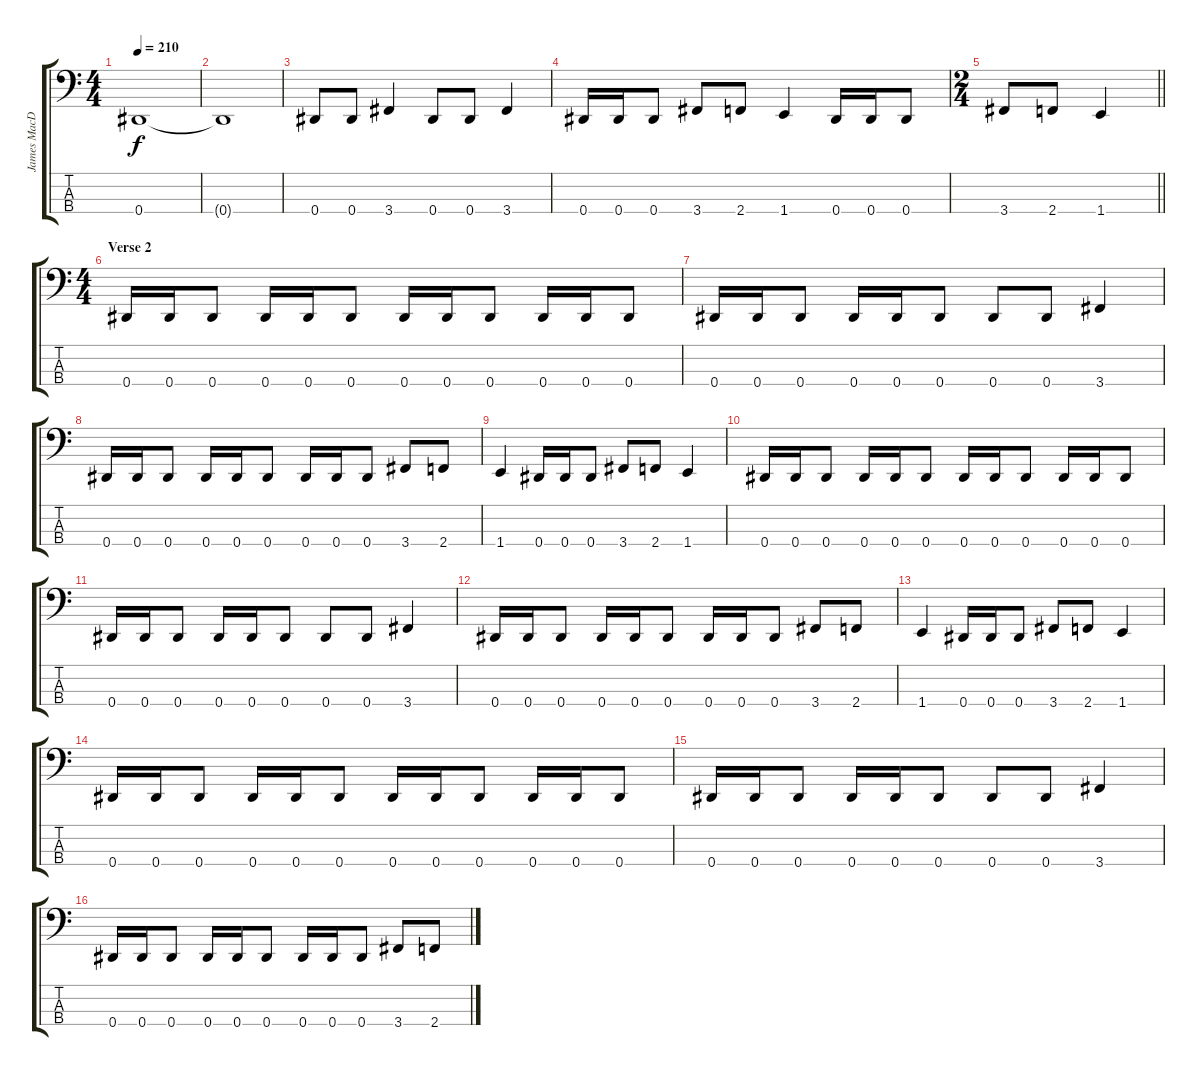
\track ("James MacDonough" "James MacD") {instrument electricbasspick}
\staff {score tabs}
\tuning (Gb2 Db2 Ab1 Eb1) {hide}
\ts (4 4)
\tempo 210
\clef f4
\ks c
0.4{t}.1{dy f} |
0.4{t}.1 |
0.4.8 0.4.8 3.4.4 0.4.8 0.4.8 3.4.4 |
0.4.16 0.4.16 0.4.8 3.4.8 2.4.8 1.4.4 0.4.16 0.4.16 0.4.8 |
\ts (2 4)
\barLineRight lightlight
3.4.8 2.4.8 1.4.4 |
\ts (4 4)
\section ("" "Verse 2")
0.4.16 0.4.16 0.4.8 0.4.16 0.4.16 0.4.8 0.4.16 0.4.16 0.4.8 0.4.16 0.4.16 0.4.8 |
0.4.16 0.4.16 0.4.8 0.4.16 0.4.16 0.4.8 0.4.8 0.4.8 3.4.4 |
0.4.16 0.4.16 0.4.8 0.4.16 0.4.16 0.4.8 0.4.16 0.4.16 0.4.8 3.4.8 2.4.8 |
1.4.4 0.4.16 0.4.16 0.4.8 3.4.8 2.4.8 1.4.4 |
0.4.16 0.4.16 0.4.8 0.4.16 0.4.16 0.4.8 0.4.16 0.4.16 0.4.8 0.4.16 0.4.16 0.4.8 |
0.4.16 0.4.16 0.4.8 0.4.16 0.4.16 0.4.8 0.4.8 0.4.8 3.4.4 |
0.4.16 0.4.16 0.4.8 0.4.16 0.4.16 0.4.8 0.4.16 0.4.16 0.4.8 3.4.8 2.4.8 |
1.4.4 0.4.16 0.4.16 0.4.8 3.4.8 2.4.8 1.4.4 |
0.4.16 0.4.16 0.4.8 0.4.16 0.4.16 0.4.8 0.4.16 0.4.16 0.4.8 0.4.16 0.4.16 0.4.8 |
0.4.16 0.4.16 0.4.8 0.4.16 0.4.16 0.4.8 0.4.8 0.4.8 3.4.4 |
0.4.16 0.4.16 0.4.8 0.4.16 0.4.16 0.4.8 0.4.16 0.4.16 0.4.8 3.4.8 2.4.8
